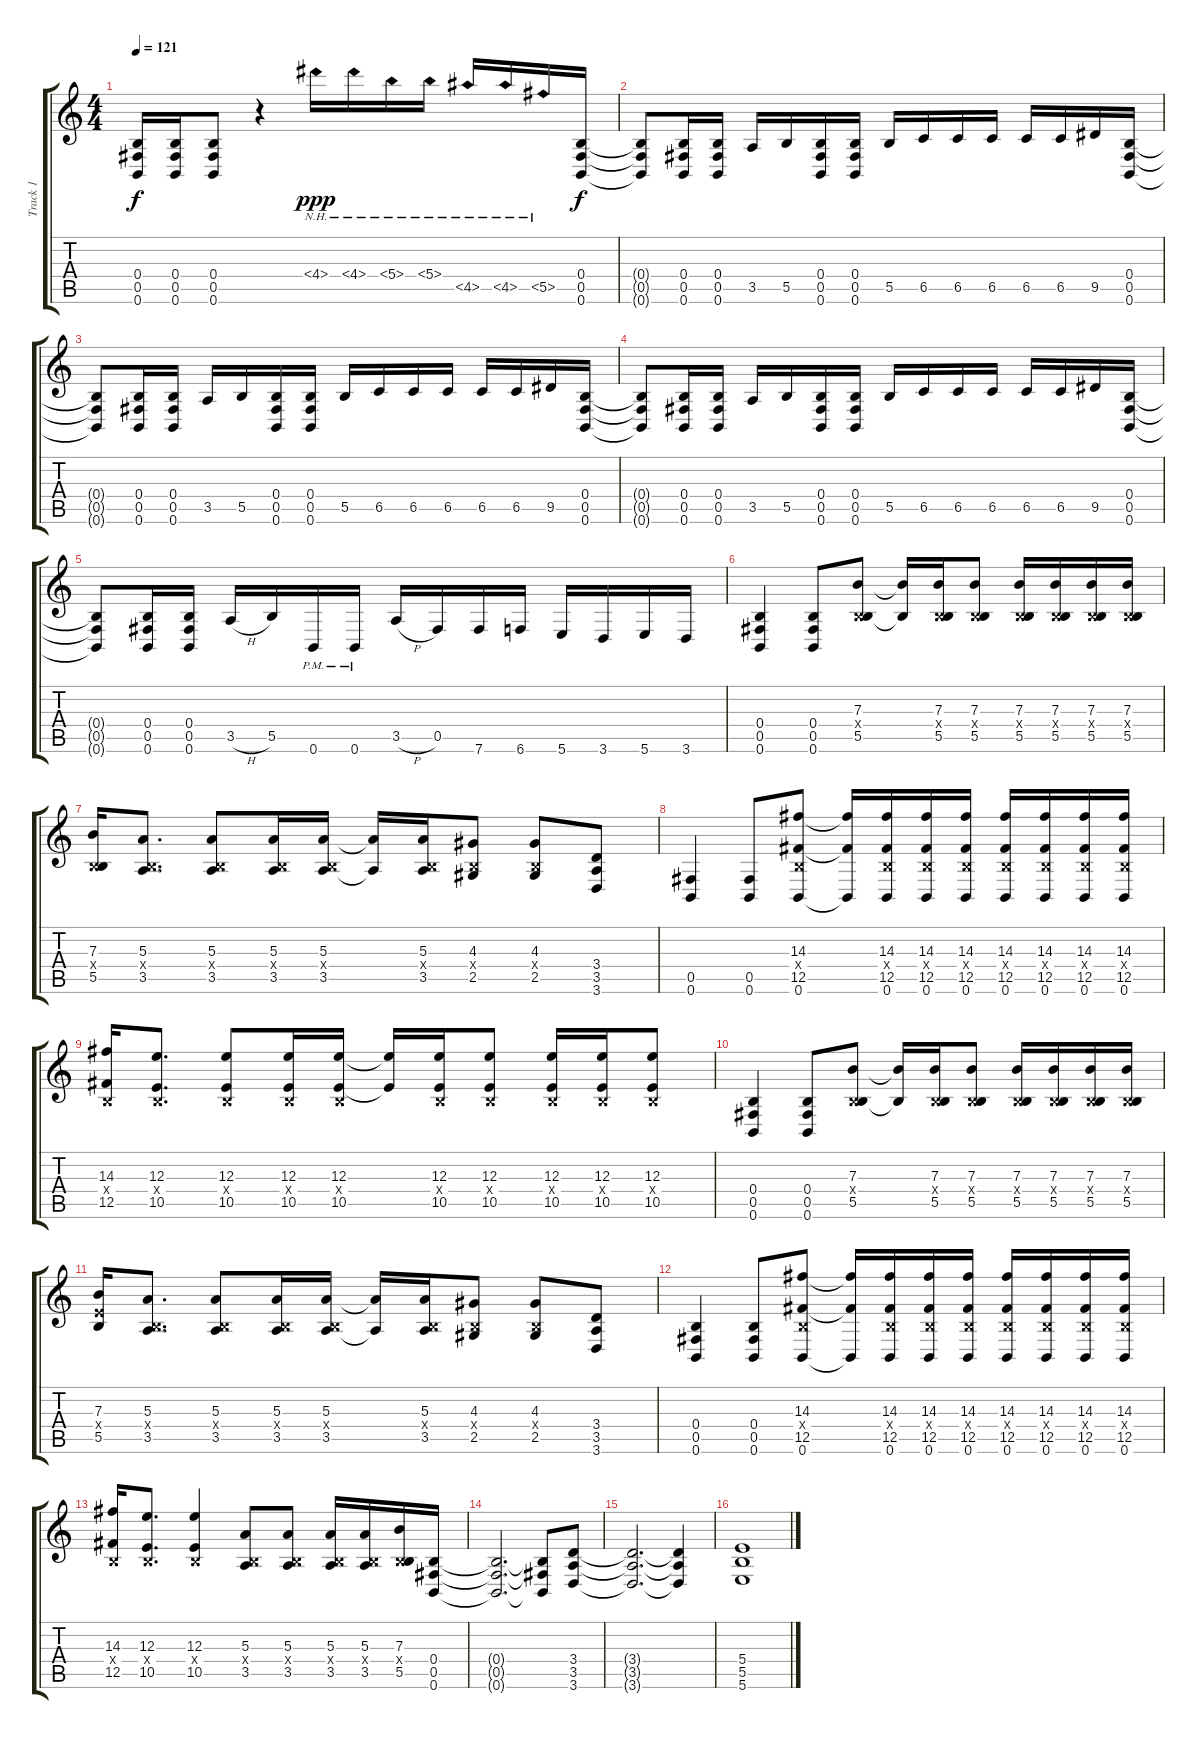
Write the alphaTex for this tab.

\track ("Track 1" "Track 1") {instrument distortionguitar}
\staff {score tabs}
\tuning (Db4 Ab3 E3 B2 Gb2 B1) {hide}
\ts (4 4)
\tempo 121
\clef g2
\ks c
(0.4{t} 0.5{t} 0.6{t}).16{dy f} (0.4 0.5 0.6).16 (0.4 0.5 0.6).8 r.4 4.4{nh}.16{dy ppp} 4.4{nh}.16 5.4{nh}.16 5.4{nh}.16 4.5{nh}.16 4.5{nh}.16 5.5{nh}.16 (0.4 0.5 0.6).16{dy f} |
(0.4{t} 0.5{t} 0.6{t}).8 (0.4 0.5 0.6).16 (0.4 0.5 0.6).16 3.5.16 5.5.16 (0.4 0.5 0.6).16 (0.4 0.5 0.6).16 5.5.16 6.5.16 6.5.16 6.5.16 6.5.16 6.5.16 9.5.16 (0.4 0.5 0.6).16 |
(0.4{t} 0.5{t} 0.6{t}).8 (0.4 0.5 0.6).16 (0.4 0.5 0.6).16 3.5.16 5.5.16 (0.4 0.5 0.6).16 (0.4 0.5 0.6).16 5.5.16 6.5.16 6.5.16 6.5.16 6.5.16 6.5.16 9.5.16 (0.4 0.5 0.6).16 |
(0.4{t} 0.5{t} 0.6{t}).8 (0.4 0.5 0.6).16 (0.4 0.5 0.6).16 3.5.16 5.5.16 (0.4 0.5 0.6).16 (0.4 0.5 0.6).16 5.5.16 6.5.16 6.5.16 6.5.16 6.5.16 6.5.16 9.5.16 (0.4 0.5 0.6).16 |
(0.4{t} 0.5{t} 0.6{t}).8 (0.4 0.5 0.6).16 (0.4 0.5 0.6).16 3.5{h}.16 5.5.16 0.6{pm}.16 0.6{pm}.16 3.5{h}.16 0.5.16 7.6.16 6.6.16 5.6.16 3.6.16 5.6.16 3.6.16 |
(0.4 0.5 0.6).4 (0.4 0.5 0.6).8 (7.3 0.4{x} 5.5).8 (7.3{t} 5.5{t}).16 (7.3 0.4{x} 5.5).16 (7.3 0.4{x} 5.5).8 (7.3 0.4{x} 5.5).16 (7.3 0.4{x} 5.5).16 (7.3 0.4{x} 5.5).16 (7.3 0.4{x} 5.5).16 |
(7.3 0.4{x} 5.5).16 (5.3 0.4{x} 3.5).8{d} (5.3 0.4{x} 3.5).8 (5.3 0.4{x} 3.5).16 (5.3 0.4{x} 3.5).16 (5.3{t} 3.5{t}).16 (5.3 0.4{x} 3.5).16 (4.3 0.4{x} 2.5).8 (4.3 0.4{x} 2.5).8 (3.4 3.5 3.6).8 |
(0.5 0.6).4 (0.5 0.6).8 (14.3 0.4{x} 12.5 0.6).8 (14.3{t} 12.5{t} 0.6{t}).16 (14.3 0.4{x} 12.5 0.6).16 (14.3 0.4{x} 12.5 0.6).16 (14.3 0.4{x} 12.5 0.6).16 (14.3 0.4{x} 12.5 0.6).16 (14.3 0.4{x} 12.5 0.6).16 (14.3 0.4{x} 12.5 0.6).16 (14.3 0.4{x} 12.5 0.6).16 |
(14.3 0.4{x} 12.5).16 (12.3 0.4{x} 10.5).8{d} (12.3 0.4{x} 10.5).8 (12.3 0.4{x} 10.5).16 (12.3 0.4{x} 10.5).16 (12.3{t} 10.5{t}).16 (12.3 0.4{x} 10.5).16 (12.3 0.4{x} 10.5).8 (12.3 0.4{x} 10.5).16 (12.3 0.4{x} 10.5).16 (12.3 0.4{x} 10.5).8 |
(0.4 0.5 0.6).4 (0.4 0.5 0.6).8 (7.3 0.4{x} 5.5).8 (7.3{t} 5.5{t}).16 (7.3 0.4{x} 5.5).16 (7.3 0.4{x} 5.5).8 (7.3 0.4{x} 5.5).16 (7.3 0.4{x} 5.5).16 (7.3 0.4{x} 5.5).16 (7.3 0.4{x} 5.5).16 |
(7.3 5.4{x} 5.5).16 (5.3 0.4{x} 3.5).8{d} (5.3 0.4{x} 3.5).8 (5.3 0.4{x} 3.5).16 (5.3 0.4{x} 3.5).16 (5.3{t} 3.5{t}).16 (5.3 0.4{x} 3.5).16 (4.3 0.4{x} 2.5).8 (4.3 0.4{x} 2.5).8 (3.4 3.5 3.6).8 |
(0.4 0.5 0.6).4 (0.4 0.5 0.6).8 (14.3 0.4{x} 12.5 0.6).8 (14.3{t} 12.5{t} 0.6{t}).16 (14.3 0.4{x} 12.5 0.6).16 (14.3 0.4{x} 12.5 0.6).16 (14.3 0.4{x} 12.5 0.6).16 (14.3 0.4{x} 12.5 0.6).16 (14.3 0.4{x} 12.5 0.6).16 (14.3 0.4{x} 12.5 0.6).16 (14.3 0.4{x} 12.5 0.6).16 |
(14.3 0.4{x} 12.5).16 (12.3 0.4{x} 10.5).8{d} (12.3 0.4{x} 10.5).4 (5.3 0.4{x} 3.5).8 (5.3 0.4{x} 3.5).8 (5.3 0.4{x} 3.5).16 (5.3 0.4{x} 3.5).16 (7.3 0.4{x} 5.5).16 (0.4 0.5 0.6).16 |
(0.4{t} 0.5{t} 0.6{t}).2{d} (0.4{t} 0.5{t} 0.6{t}).8 (3.4 3.5 3.6).8 |
(3.4{t} 3.5{t} 3.6{t}).2{d} (3.4{t} 3.5{t} 3.6{t}).4 |
(5.4 5.5 5.6).1
